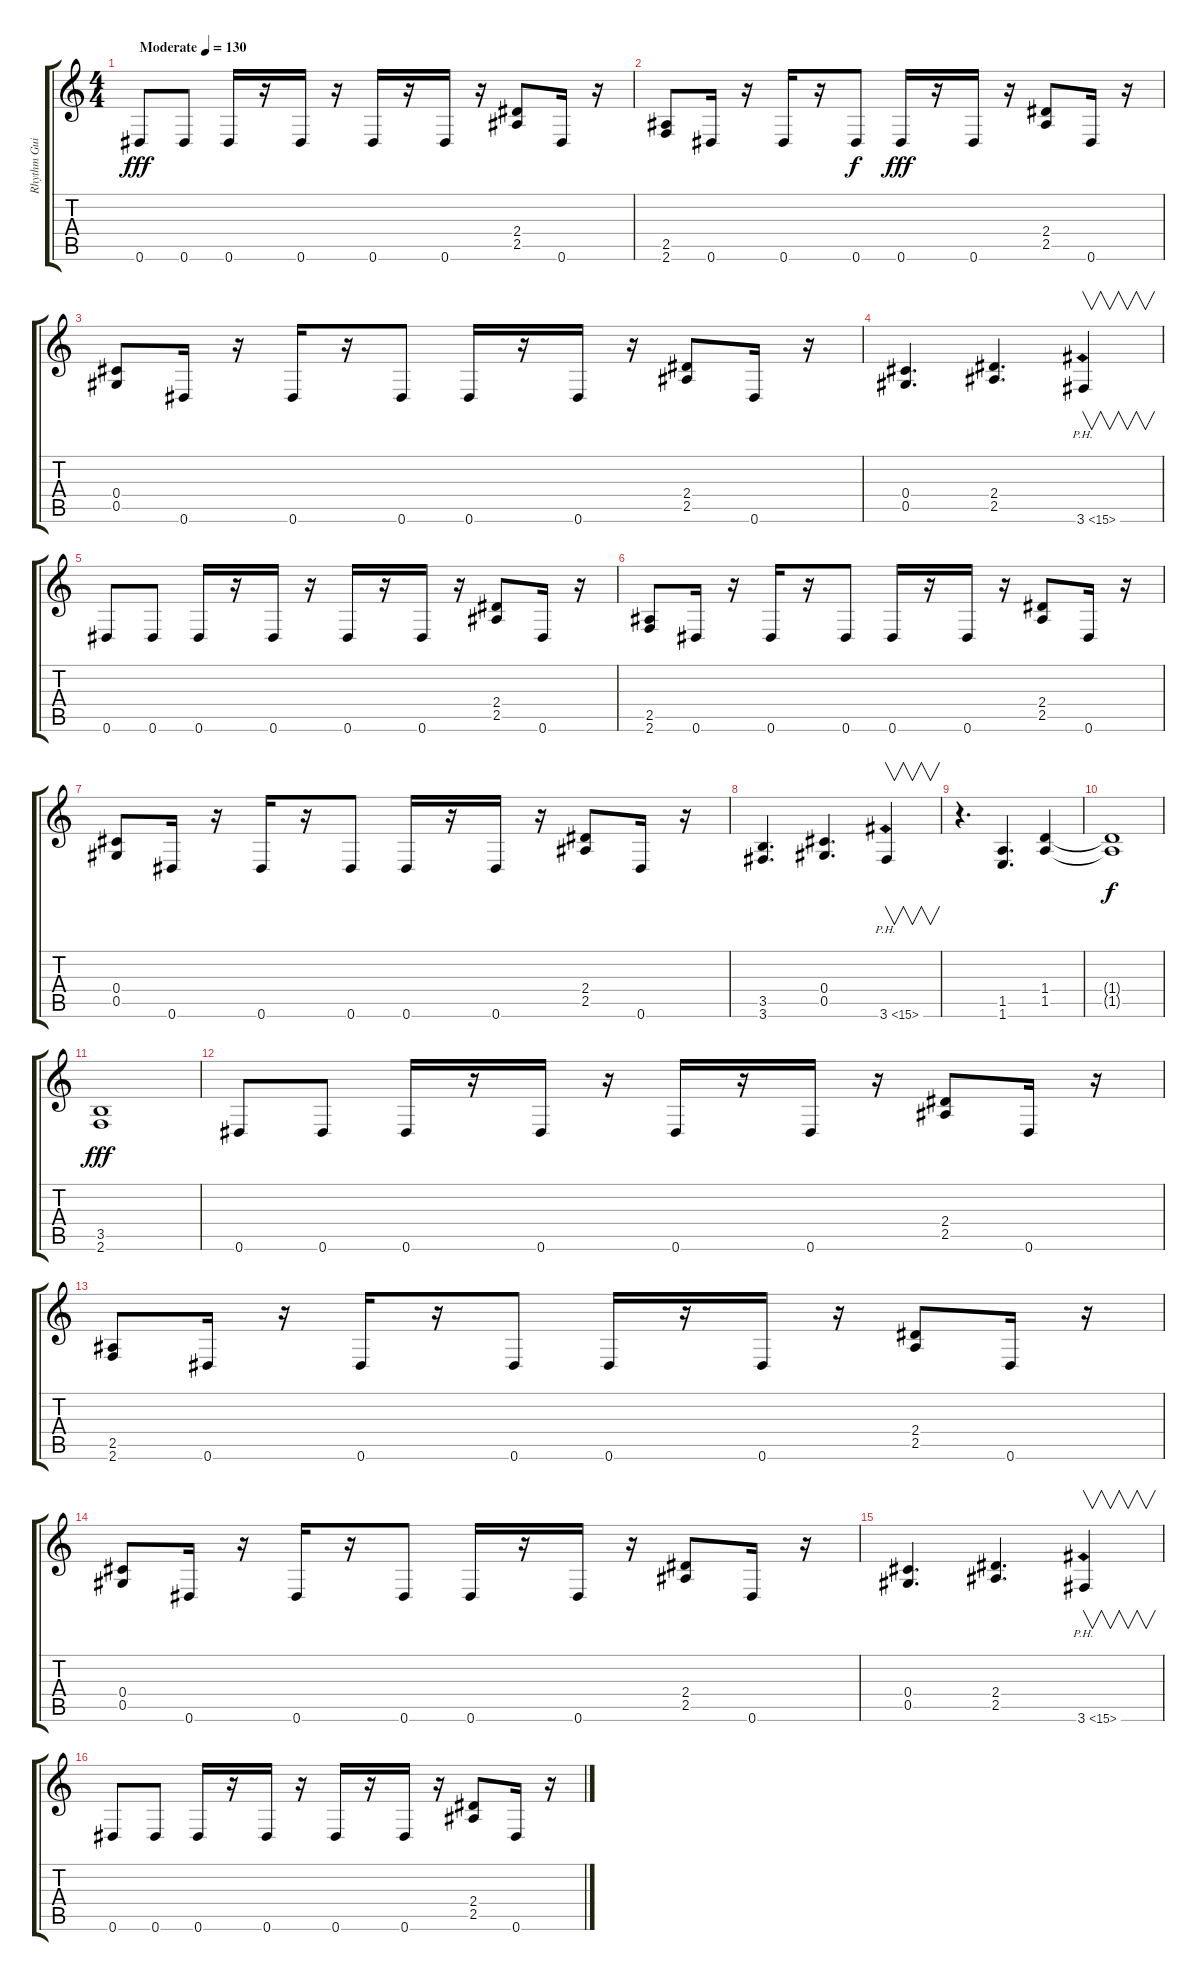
\track ("Rhythm Guitar I" "Rhythm Gui") {instrument distortionguitar}
\staff {score tabs}
\tuning (Eb4 Bb3 Gb3 Db3 Ab2 Eb2) {hide}
\ts (4 4)
\tempo (130 "Moderate")
\clef g2
\ks c
0.6.8{dy fff instrument distortionguitar} 0.6.8 0.6.16 r.16 0.6.16 r.16 0.6.16 r.16 0.6.16 r.16 (2.4 2.5).8 0.6.16 r.16 |
(2.5 2.6).8 0.6.16 r.16 0.6.16 r.16 0.6.8{dy f} 0.6.16{dy fff} r.16 0.6.16 r.16 (2.4 2.5).8 0.6.16 r.16 |
(0.4 0.5).8 0.6.16 r.16 0.6.16 r.16 0.6.8 0.6.16 r.16 0.6.16 r.16 (2.4 2.5).8 0.6.16 r.16 |
(0.4 0.5).4{d} (2.4 2.5).4{d} 3.6{ph 12}.4{v} |
0.6.8 0.6.8 0.6.16 r.16 0.6.16 r.16 0.6.16 r.16 0.6.16 r.16 (2.4 2.5).8 0.6.16 r.16 |
(2.5 2.6).8 0.6.16 r.16 0.6.16 r.16 0.6.8 0.6.16 r.16 0.6.16 r.16 (2.4 2.5).8 0.6.16 r.16 |
(0.4 0.5).8 0.6.16 r.16 0.6.16 r.16 0.6.8 0.6.16 r.16 0.6.16 r.16 (2.4 2.5).8 0.6.16 r.16 |
(3.5 3.6).4{d} (0.4 0.5).4{d} 3.6{ph 12}.4{v} |
r.4{d} (1.5 1.6).4{d} (1.4 1.5).4 |
(1.4{t} 1.5{t}).1{dy f} |
(3.5 2.6).1{dy fff} |
0.6.8 0.6.8 0.6.16 r.16 0.6.16 r.16 0.6.16 r.16 0.6.16 r.16 (2.4 2.5).8 0.6.16 r.16 |
(2.5 2.6).8 0.6.16 r.16 0.6.16 r.16 0.6.8 0.6.16 r.16 0.6.16 r.16 (2.4 2.5).8 0.6.16 r.16 |
(0.4 0.5).8 0.6.16 r.16 0.6.16 r.16 0.6.8 0.6.16 r.16 0.6.16 r.16 (2.4 2.5).8 0.6.16 r.16 |
(0.4 0.5).4{d} (2.4 2.5).4{d} 3.6{ph 12}.4{v} |
0.6.8 0.6.8 0.6.16 r.16 0.6.16 r.16 0.6.16 r.16 0.6.16 r.16 (2.4 2.5).8 0.6.16 r.16
